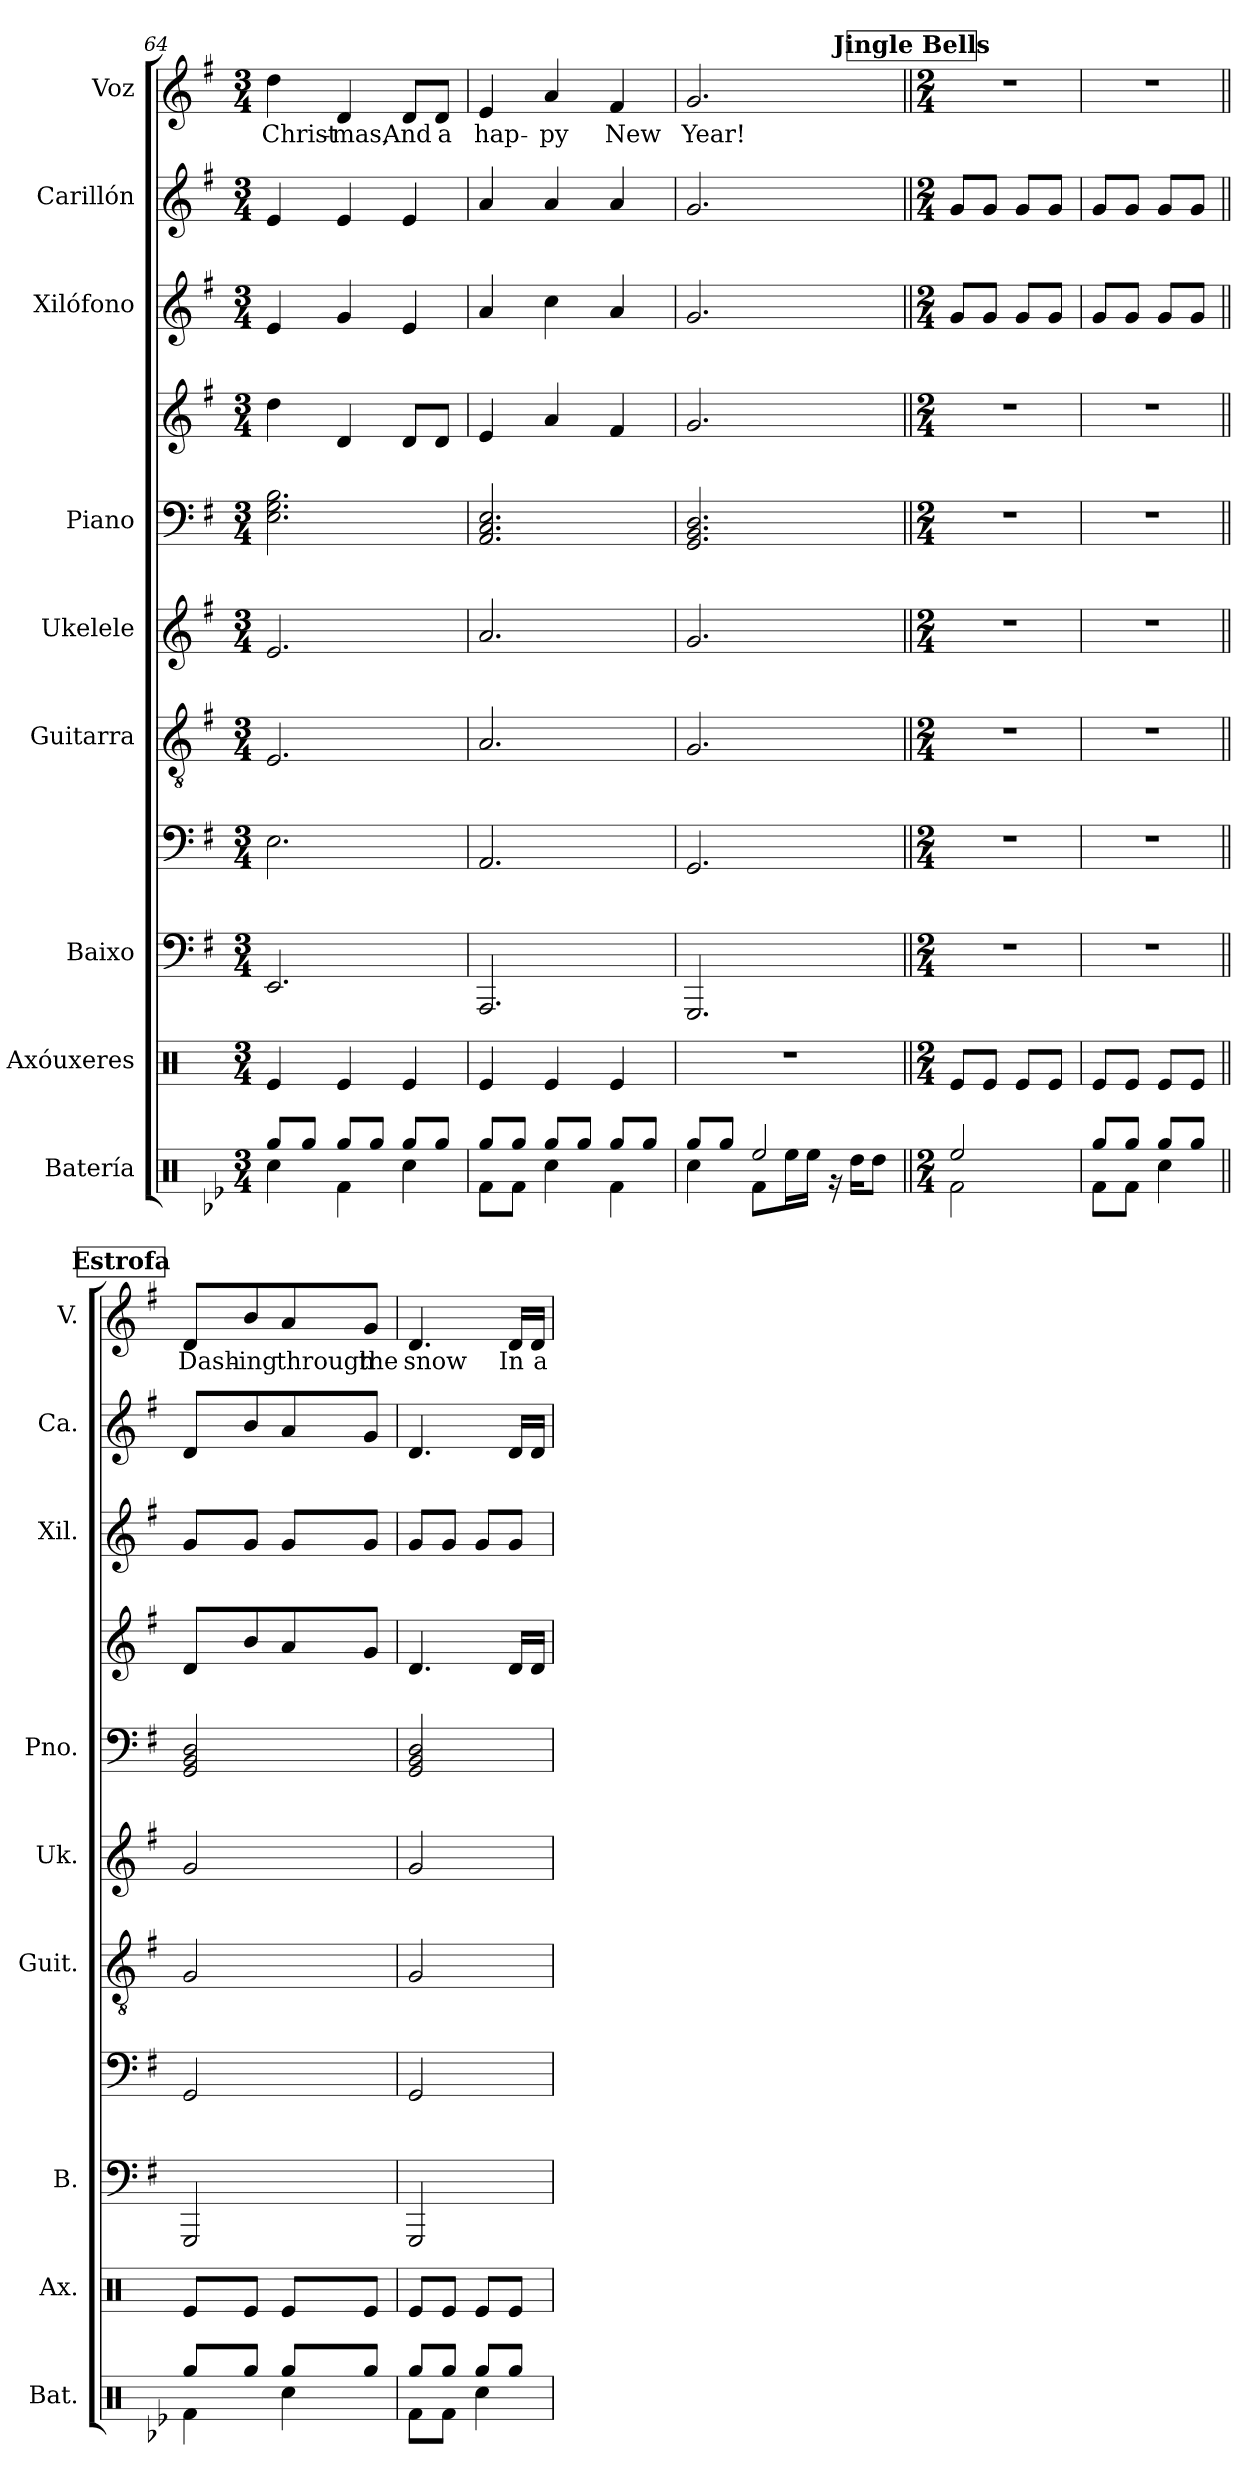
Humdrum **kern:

**kern	**kern	**kern	**kern	**kern	**kern	**kern	**kern	**kern	**kern	**kern	**text
*part9	*part8	*part7	*part7	*part6	*part5	*part4	*part4	*part3	*part2	*part1	*part1
*staff11	*staff10	*staff9	*staff8	*staff7	*staff6	*staff5	*staff4	*staff3	*staff2	*staff1	*staff1
*I"Batería	*I"Axóuxeres	*I"Baixo	*	*I"Guitarra	*I"Ukelele	*I"Piano	*	*I"Xilófono	*I"Carillón	*I"Voz	*
*I'Bat.	*I'Ax.	*I'B.	*	*I'Guit.	*I'Uk.	*I'Pno.	*	*I'Xil.	*I'Ca.	*I'V.	*
!!LO:PB:g=z
*clefX	*clefX	*	*clefF4	*clefGv2	*clefG2	*clefF4	*clefG2	*clefG2	*clefG2	*clefG2	*
*	*	*ITrd7c12	*ITrd7c12	*	*	*	*	*ITrd-7c-12	*ITrd-14c-24	*	*
*k[b-e-]	*k[]	*k[f#]	*k[f#]	*k[f#]	*k[f#]	*k[f#]	*k[f#]	*k[f#]	*k[f#]	*k[f#]	*
*M3/4	*M3/4	*M3/4	*M3/4	*M3/4	*M3/4	*M3/4	*M3/4	*M3/4	*M3/4	*M3/4	*
=64	=64	=64	=64	=64	=64	=64	=64	=64	=64	=64	=64
*^	*	*	*	*	*	*	*	*	*	*	*
!	!	!	!	!	!	!	!	!	!	!	!	!LO:LY:b
8Rgg/L	4Rcc\	4Re/	2.EEE	2.EE\	2.E/	2.e/	2.E\ 2.G\ 2.B\	4dd\	4ee/	4eee/	4dd\	Christ-
8Rgg/J	.	.	.	.	.	.	.	.	.	.	.	.
!	!	!	!	!	!	!	!	!	!	!	!	!LO:LY:b
8Rgg/L	4Rf\	4Re/	.	.	.	.	.	4d/	4gg/	4eee/	4d/	-mas,
8Rgg/J	.	.	.	.	.	.	.	.	.	.	.	.
!	!	!	!	!	!	!	!	!	!	!	!	!LO:LY:b
8Rgg/L	4Rcc\	4Re/	.	.	.	.	.	8d/L	4ee/	4eee/	8d/L	And
!	!	!	!	!	!	!	!	!	!	!	!	!LO:LY:b
8Rgg/J	.	.	.	.	.	.	.	8d/J	.	.	8d/J	a
=65	=65	=65	=65	=65	=65	=65	=65	=65	=65	=65	=65	=65
!	!	!	!	!	!	!	!	!	!	!	!	!LO:LY:b
8Rgg/L	8Rf\L	4Re/	2.AAAA	2.AAA/	2.A/	2.a/	2.AA/ 2.C/ 2.E/	4e/	4aa/	4aaa/	4e/	hap-
8Rgg/J	8Rf\J	.	.	.	.	.	.	.	.	.	.	.
!	!	!	!	!	!	!	!	!	!	!	!	!LO:LY:b
8Rgg/L	4Rcc\	4Re/	.	.	.	.	.	4a/	4ccc\	4aaa/	4a/	-py
8Rgg/J	.	.	.	.	.	.	.	.	.	.	.	.
!	!	!	!	!	!	!	!	!	!	!	!	!LO:LY:b
8Rgg/L	4Rf\	4Re/	.	.	.	.	.	4f#/	4aa/	4aaa/	4f#/	New
8Rgg/J	.	.	.	.	.	.	.	.	.	.	.	.
=66	=66	=66	=66	=66	=66	=66	=66	=66	=66	=66	=66	=66
!	!	!	!	!	!	!	!	!	!	!	!	!LO:LY:b
8Rgg/L	4Rcc\	2.r	2.GGGG	2.GGG/	2.G/	2.g/	2.GG/ 2.BB/ 2.D/	2.g/	2.gg/	2.ggg/	2.g/	Year!
8Rgg/J	.	.	.	.	.	.	.	.	.	.	.	.
2Ree/	8Rf\L	.	.	.	.	.	.	.	.	.	.	.
.	16Ree\L	.	.	.	.	.	.	.	.	.	.	.
.	16Ree\JJ	.	.	.	.	.	.	.	.	.	.	.
.	16r	.	.	.	.	.	.	.	.	.	.	.
.	16Rdd\KL	.	.	.	.	.	.	.	.	.	.	.
.	8Rdd\J	.	.	.	.	.	.	.	.	.	.	.
!!LO:REH:place=s1:a:B:fs=14:t=Jingle Bells
=67||	=67||	=67||	=67||	=67||	=67||	=67||	=67||	=67||	=67||	=67||	=67||	=67||
*M2/4	*	*M2/4	*M2/4	*M2/4	*M2/4	*M2/4	*M2/4	*M2/4	*M2/4	*M2/4	*M2/4	*
2Ree/	2Rf\	8Re/L	2r	2r	2r	2r	2r	2r	8gg/L	8ggg/L	2r	.
.	.	8Re/J	.	.	.	.	.	.	8gg/J	8ggg/J	.	.
.	.	8Re/L	.	.	.	.	.	.	8gg/L	8ggg/L	.	.
.	.	8Re/J	.	.	.	.	.	.	8gg/J	8ggg/J	.	.
=68	=68	=68	=68	=68	=68	=68	=68	=68	=68	=68	=68	=68
8Rgg/L	8Rf\L	8Re/L	2r	2r	2r	2r	2r	2r	8gg/L	8ggg/L	2r	.
8Rgg/J	8Rf\J	8Re/J	.	.	.	.	.	.	8gg/J	8ggg/J	.	.
8Rgg/L	4Rcc\	8Re/L	.	.	.	.	.	.	8gg/L	8ggg/L	.	.
8Rgg/J	.	8Re/J	.	.	.	.	.	.	8gg/J	8ggg/J	.	.
!!LO:REH:place=s1:a:B:fs=14:t=Estrofa
=69||	=69||	=69||	=69||	=69||	=69||	=69||	=69||	=69||	=69||	=69||	=69||	=69||
!	!	!	!	!	!	!	!	!	!	!	!	!LO:LY:b
8Rgg/L	4Rf\	8Re/L	2GGGG	2GGG/	2G/	2g/	2GG/ 2BB/ 2D/	8d/L	8gg/L	8ddd/L	8d/L	Dash-
!	!	!	!	!	!	!	!	!	!	!	!	!LO:LY:b
8Rgg/J	.	8Re/J	.	.	.	.	.	8b/	8gg/J	8bbb/	8b/	-ing
!	!	!	!	!	!	!	!	!	!	!	!	!LO:LY:b
8Rgg/L	4Rcc\	8Re/L	.	.	.	.	.	8a/	8gg/L	8aaa/	8a/	through
!	!	!	!	!	!	!	!	!	!	!	!	!LO:LY:b
8Rgg/J	.	8Re/J	.	.	.	.	.	8g/J	8gg/J	8ggg/J	8g/J	the
!!LO:PB:g=z
=70	=70	=70	=70	=70	=70	=70	=70	=70	=70	=70	=70	=70
!	!	!	!	!	!	!	!	!	!	!	!	!LO:LY:b
8Rgg/L	8Rf\L	8Re/L	2GGGG	2GGG/	2G/	2g/	2GG/ 2BB/ 2D/	4.d/	8gg/L	4.ddd/	4.d/	snow
8Rgg/J	8Rf\J	8Re/J	.	.	.	.	.	.	8gg/J	.	.	.
8Rgg/L	4Rcc\	8Re/L	.	.	.	.	.	.	8gg/L	.	.	.
!	!	!	!	!	!	!	!	!	!	!	!	!LO:LY:b
8Rgg/J	.	8Re/J	.	.	.	.	.	16d/LL	8gg/J	16ddd/LL	16d/LL	In
!	!	!	!	!	!	!	!	!	!	!	!	!LO:LY:b
.	.	.	.	.	.	.	.	16d/JJ	.	16ddd/JJ	16d/JJ	a
*v	*v	*	*	*	*	*	*	*	*	*	*	*
=	=	=	=	=	=	=	=	=	=	=	=
*-	*-	*-	*-	*-	*-	*-	*-	*-	*-	*-	*-
